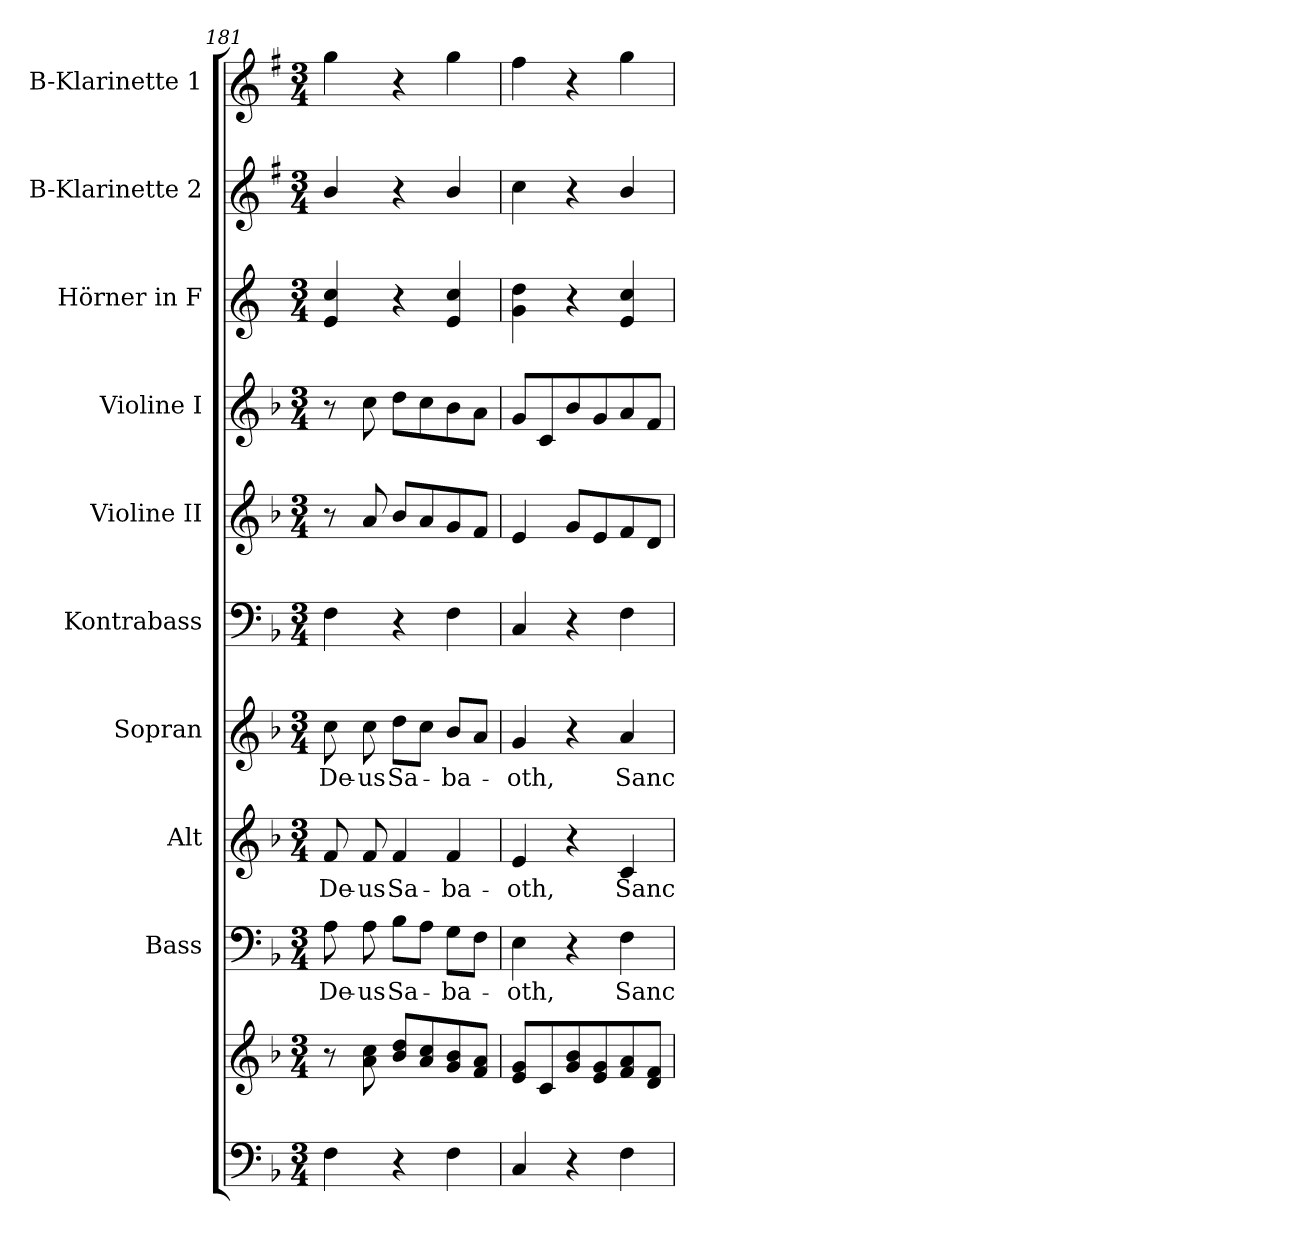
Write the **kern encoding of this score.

**kern	**kern	**kern	**text	**kern	**text	**kern	**text	**kern	**kern	**kern	**kern	**kern	**kern
*part10	*part10	*part9	*part9	*part8	*part8	*part7	*part7	*part6	*part5	*part4	*part3	*part2	*part1
*staff11	*staff10	*staff9	*staff9	*staff8	*staff8	*staff7	*staff7	*staff6	*staff5	*staff4	*staff3	*staff2	*staff1
*	*	*I"Bass	*	*I"Alt	*	*I"Sopran	*	*I"Kontrabass	*I"Violine II	*I"Violine I	*I"Hörner in F	*I"B-Klarinette 2	*I"B-Klarinette 1
*	*	*I'B.	*	*I'A.	*	*I'S.	*	*I'Kb.	*I'Vl. II	*I'Vl. I	*	*I'B Kl. 2	*I'B Kl. 1
!!LO:PB:g=z
*clefF4	*clefG2	*clefF4	*	*clefG2	*	*clefG2	*	*clefF4	*clefG2	*clefG2	*clefG2	*clefG2	*clefG2
*	*	*	*	*	*	*	*	*ITrd7c12	*	*	*ITrd4c7	*ITrd1c2	*ITrd1c2
*k[b-]	*k[b-]	*k[b-]	*	*k[b-]	*	*k[b-]	*	*k[b-]	*k[b-]	*k[b-]	*k[b-]	*k[b-]	*k[b-]
*F:	*F:	*F:	*	*F:	*	*F:	*	*F:	*F:	*F:	*F:	*F:	*F:
*M3/4	*M3/4	*M3/4	*	*M3/4	*	*M3/4	*	*M3/4	*M3/4	*M3/4	*M3/4	*M3/4	*M3/4
=181	=181	=181	=181	=181	=181	=181	=181	=181	=181	=181	=181	=181	=181
!	!	!	!LO:LY:b	!	!LO:LY:b	!	!LO:LY:b	!	!	!	!	!	!
4F\	8r	8A\	De-	8f/	De-	8cc\	De-	4FF\	8r	8r	4A/ 4f/	4a/	4ff\
!	!	!	!LO:LY:b	!	!LO:LY:b	!	!LO:LY:b	!	!	!	!	!	!
.	8a\ 8cc\	8A\	-us	8f/	-us	8cc\	-us	.	8a/	8cc\	.	.	.
!	!	!	!LO:LY:b	!	!LO:LY:b	!	!LO:LY:b	!	!	!	!	!	!
4r	8b-/ 8dd/L	8B-\L	Sa-	4f/	Sa-	8dd\L	Sa-	4r	8b-/L	8dd\L	4r	4r	4r
.	8a/ 8cc/	8A\J	.	.	.	8cc\J	.	.	8a/	8cc\	.	.	.
!	!	!	!LO:LY:b	!	!LO:LY:b	!	!LO:LY:b	!	!	!	!	!	!
4F\	8g/ 8b-/	8G\L	-ba-	4f/	-ba-	8b-/L	-ba-	4FF\	8g/	8b-\	4A/ 4f/	4a/	4ff\
.	8f/ 8a/J	8F\J	.	.	.	8a/J	.	.	8f/J	8a\J	.	.	.
=182	=182	=182	=182	=182	=182	=182	=182	=182	=182	=182	=182	=182	=182
!	!	!	!LO:LY:b	!	!LO:LY:b	!	!LO:LY:b	!	!	!	!	!	!
4C/	8e/ 8g/L	4E\	-oth,	4e/	-oth,	4g/	-oth,	4CC/	4e/	8g/L	4c\ 4g\	4b-\	4ee\
.	8c/	.	.	.	.	.	.	.	.	8c/	.	.	.
4r	8g/ 8b-/	4r	.	4r	.	4r	.	4r	8g/L	8b-/	4r	4r	4r
.	8e/ 8g/	.	.	.	.	.	.	.	8e/	8g/	.	.	.
!	!	!	!LO:LY:b	!	!LO:LY:b	!	!LO:LY:b	!	!	!	!	!	!
4F\	8f/ 8a/	4F\	Sanc-	4c/	Sanc-	4a/	Sanc-	4FF\	8f/	8a/	4A/ 4f/	4a/	4ff\
.	8d/ 8f/J	.	.	.	.	.	.	.	8d/J	8f/J	.	.	.
=	=	=	=	=	=	=	=	=	=	=	=	=	=
*-	*-	*-	*-	*-	*-	*-	*-	*-	*-	*-	*-	*-	*-
